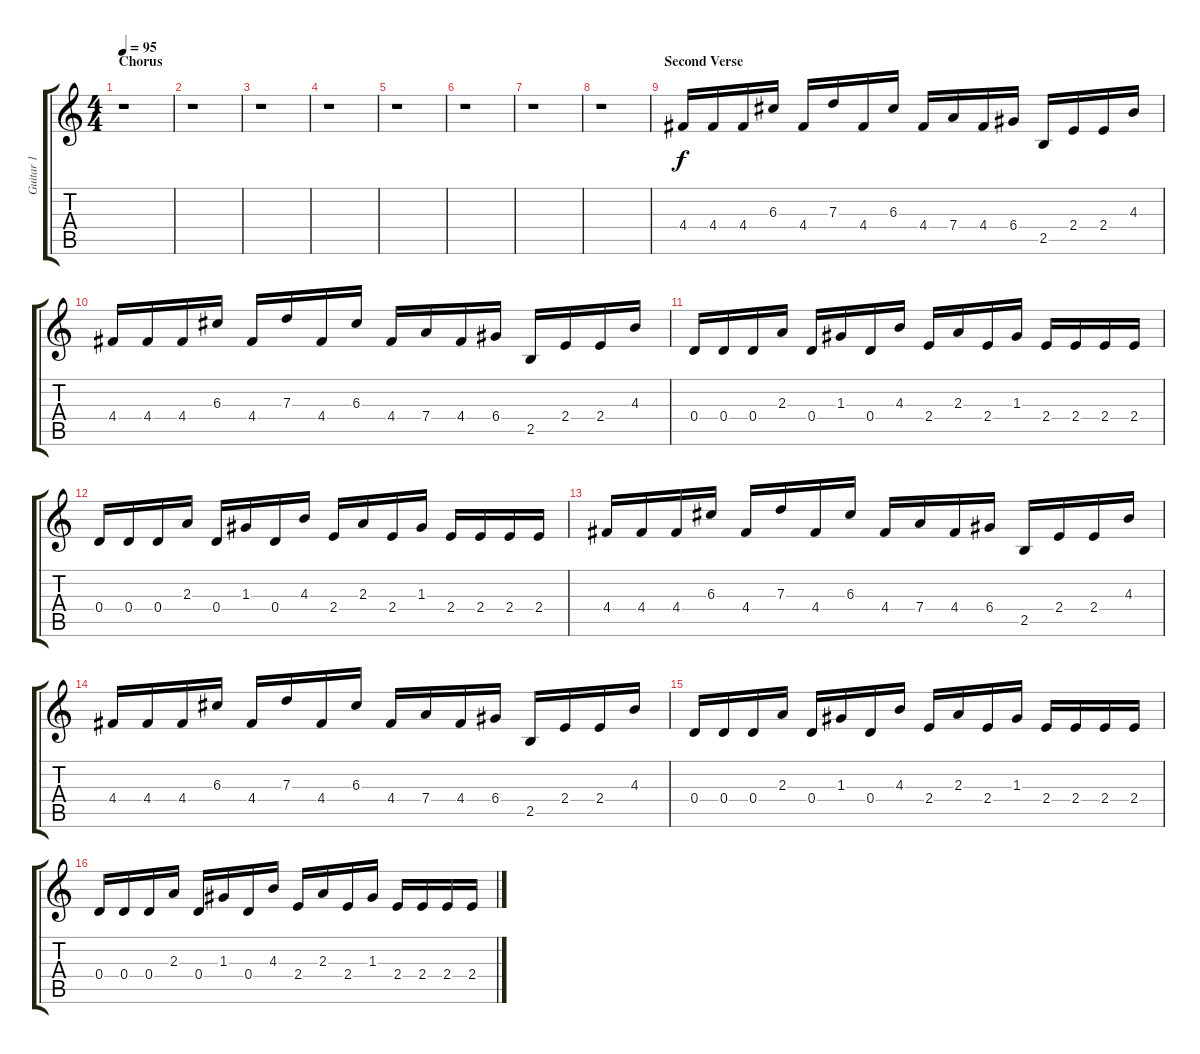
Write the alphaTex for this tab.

\track ("Guitar 1" "Guitar 1") {instrument distortionguitar}
\staff {score tabs}
\tuning (E4 B3 G3 D3 A2 E2) {hide}
\ts (4 4)
\section ("" "Chorus")
\tempo 95
\clef g2
\ks c
r.1{dy f} |
r.1 |
r.1 |
r.1 |
r.1 |
r.1 |
r.1 |
r.1 |
\section ("" "Second Verse")
4.4.16{instrument electricguitarmuted} 4.4.16 4.4.16 6.3.16{instrument distortionguitar} 4.4.16{instrument electricguitarmuted} 7.3.16{instrument distortionguitar} 4.4.16{instrument electricguitarmuted} 6.3.16{instrument distortionguitar} 4.4.16{instrument electricguitarmuted} 7.4.16{instrument distortionguitar} 4.4.16{instrument electricguitarmuted} 6.4.16{instrument distortionguitar} 2.5.16{instrument electricguitarmuted} 2.4.16 2.4.16 4.3.16{instrument distortionguitar} |
4.4.16{instrument electricguitarmuted} 4.4.16 4.4.16 6.3.16{instrument distortionguitar} 4.4.16{instrument electricguitarmuted} 7.3.16{instrument distortionguitar} 4.4.16{instrument electricguitarmuted} 6.3.16{instrument distortionguitar} 4.4.16{instrument electricguitarmuted} 7.4.16{instrument distortionguitar} 4.4.16{instrument electricguitarmuted} 6.4.16{instrument distortionguitar} 2.5.16{instrument electricguitarmuted} 2.4.16 2.4.16 4.3.16{instrument distortionguitar} |
0.4.16{instrument electricguitarmuted} 0.4.16 0.4.16 2.3.16{instrument distortionguitar} 0.4.16{instrument electricguitarmuted} 1.3.16{instrument distortionguitar} 0.4.16{instrument electricguitarmuted} 4.3.16{instrument distortionguitar} 2.4.16{instrument electricguitarmuted} 2.3.16{instrument distortionguitar} 2.4.16{instrument electricguitarmuted} 1.3.16{instrument distortionguitar} 2.4.16{instrument electricguitarmuted} 2.4.16 2.4.16 2.4.16 |
0.4.16{instrument electricguitarmuted} 0.4.16 0.4.16 2.3.16{instrument distortionguitar} 0.4.16{instrument electricguitarmuted} 1.3.16{instrument distortionguitar} 0.4.16{instrument electricguitarmuted} 4.3.16{instrument distortionguitar} 2.4.16{instrument electricguitarmuted} 2.3.16{instrument distortionguitar} 2.4.16{instrument electricguitarmuted} 1.3.16{instrument distortionguitar} 2.4.16{instrument electricguitarmuted} 2.4.16 2.4.16 2.4.16 |
4.4.16{instrument electricguitarmuted} 4.4.16 4.4.16 6.3.16{instrument distortionguitar} 4.4.16{instrument electricguitarmuted} 7.3.16{instrument distortionguitar} 4.4.16{instrument electricguitarmuted} 6.3.16{instrument distortionguitar} 4.4.16{instrument electricguitarmuted} 7.4.16{instrument distortionguitar} 4.4.16{instrument electricguitarmuted} 6.4.16{instrument distortionguitar} 2.5.16{instrument electricguitarmuted} 2.4.16 2.4.16 4.3.16{instrument distortionguitar} |
4.4.16{instrument electricguitarmuted} 4.4.16 4.4.16 6.3.16{instrument distortionguitar} 4.4.16{instrument electricguitarmuted} 7.3.16{instrument distortionguitar} 4.4.16{instrument electricguitarmuted} 6.3.16{instrument distortionguitar} 4.4.16{instrument electricguitarmuted} 7.4.16{instrument distortionguitar} 4.4.16{instrument electricguitarmuted} 6.4.16{instrument distortionguitar} 2.5.16{instrument electricguitarmuted} 2.4.16 2.4.16 4.3.16{instrument distortionguitar} |
0.4.16{instrument electricguitarmuted} 0.4.16 0.4.16 2.3.16{instrument distortionguitar} 0.4.16{instrument electricguitarmuted} 1.3.16{instrument distortionguitar} 0.4.16{instrument electricguitarmuted} 4.3.16{instrument distortionguitar} 2.4.16{instrument electricguitarmuted} 2.3.16{instrument distortionguitar} 2.4.16{instrument electricguitarmuted} 1.3.16{instrument distortionguitar} 2.4.16{instrument electricguitarmuted} 2.4.16 2.4.16 2.4.16 |
0.4.16{instrument electricguitarmuted} 0.4.16 0.4.16 2.3.16{instrument distortionguitar} 0.4.16{instrument electricguitarmuted} 1.3.16{instrument distortionguitar} 0.4.16{instrument electricguitarmuted} 4.3.16{instrument distortionguitar} 2.4.16{instrument electricguitarmuted} 2.3.16{instrument distortionguitar} 2.4.16{instrument electricguitarmuted} 1.3.16{instrument distortionguitar} 2.4.16{instrument electricguitarmuted} 2.4.16 2.4.16 2.4.16
